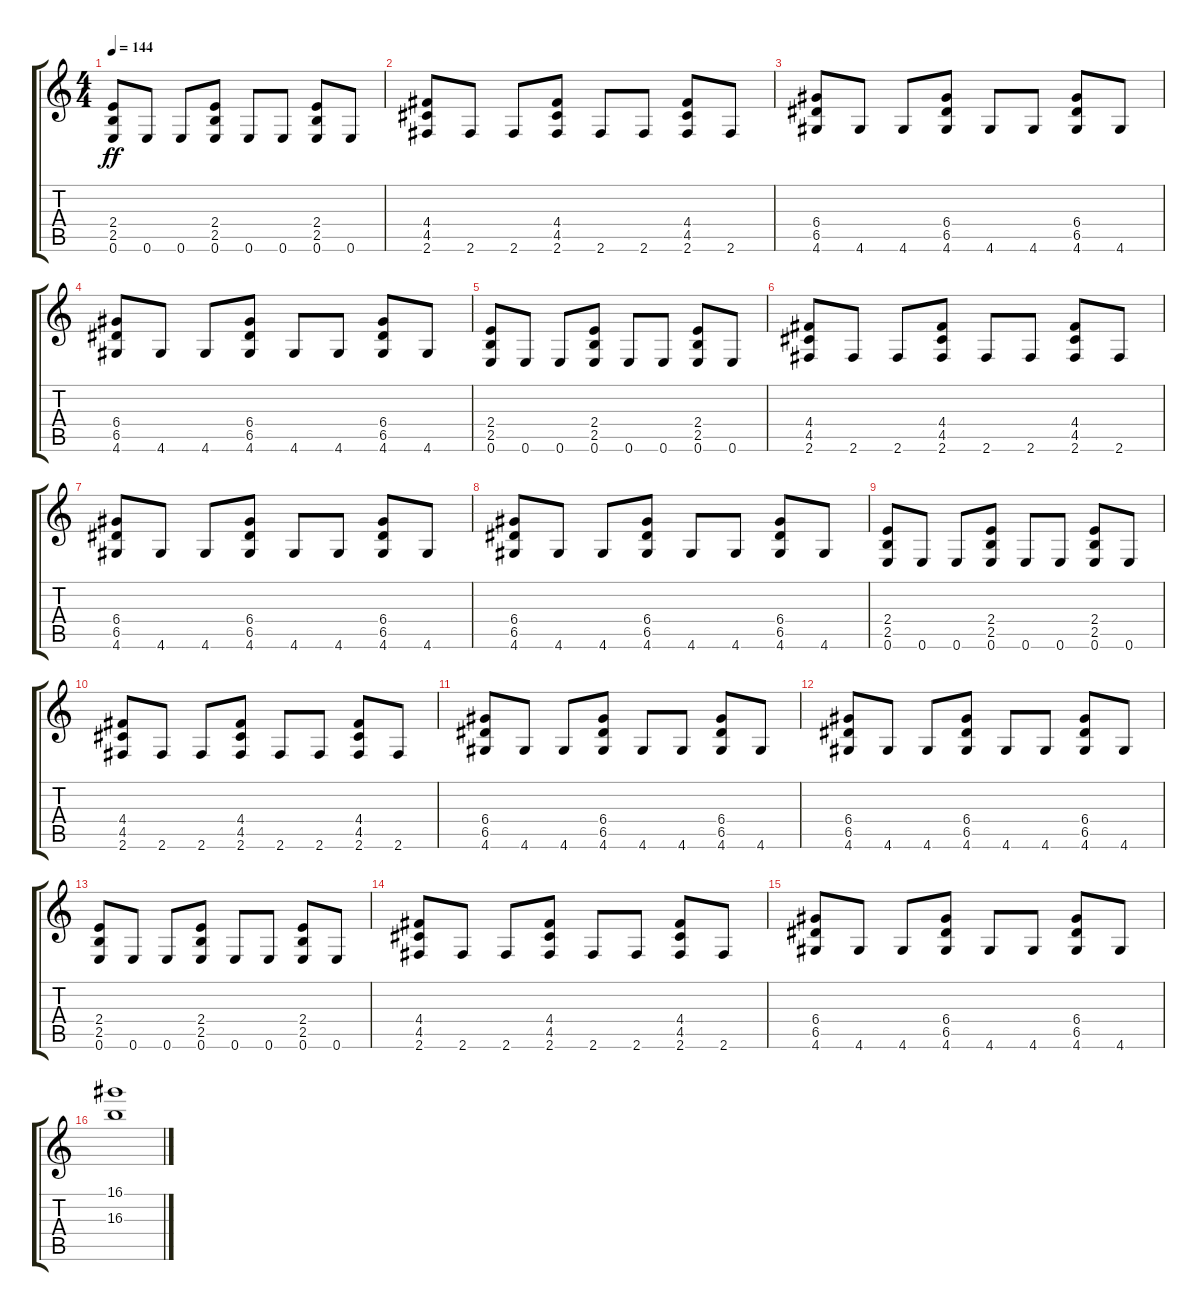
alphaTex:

\track "" {instrument distortionguitar}
\staff {score tabs}
\tuning (E4 B3 G3 D3 A2 E2) {hide}
\ts (4 4)
\tempo 144
\clef g2
\ks c
(2.4 2.5 0.6).8{dy ff} 0.6.8 0.6.8 (2.4 2.5 0.6).8 0.6.8 0.6.8 (2.4 2.5 0.6).8 0.6.8 |
(4.4 4.5 2.6).8 2.6.8 2.6.8 (4.4 4.5 2.6).8 2.6.8 2.6.8 (4.4 4.5 2.6).8 2.6.8 |
(6.4 6.5 4.6).8 4.6.8 4.6.8 (6.4 6.5 4.6).8 4.6.8 4.6.8 (6.4 6.5 4.6).8 4.6.8 |
(6.4 6.5 4.6).8 4.6.8 4.6.8 (6.4 6.5 4.6).8 4.6.8 4.6.8 (6.4 6.5 4.6).8 4.6.8 |
(2.4 2.5 0.6).8 0.6.8 0.6.8 (2.4 2.5 0.6).8 0.6.8 0.6.8 (2.4 2.5 0.6).8 0.6.8 |
(4.4 4.5 2.6).8 2.6.8 2.6.8 (4.4 4.5 2.6).8 2.6.8 2.6.8 (4.4 4.5 2.6).8 2.6.8 |
(6.4 6.5 4.6).8 4.6.8 4.6.8 (6.4 6.5 4.6).8 4.6.8 4.6.8 (6.4 6.5 4.6).8 4.6.8 |
(6.4 6.5 4.6).8 4.6.8 4.6.8 (6.4 6.5 4.6).8 4.6.8 4.6.8 (6.4 6.5 4.6).8 4.6.8 |
(2.4 2.5 0.6).8 0.6.8 0.6.8 (2.4 2.5 0.6).8 0.6.8 0.6.8 (2.4 2.5 0.6).8 0.6.8 |
(4.4 4.5 2.6).8 2.6.8 2.6.8 (4.4 4.5 2.6).8 2.6.8 2.6.8 (4.4 4.5 2.6).8 2.6.8 |
(6.4 6.5 4.6).8 4.6.8 4.6.8 (6.4 6.5 4.6).8 4.6.8 4.6.8 (6.4 6.5 4.6).8 4.6.8 |
(6.4 6.5 4.6).8 4.6.8 4.6.8 (6.4 6.5 4.6).8 4.6.8 4.6.8 (6.4 6.5 4.6).8 4.6.8 |
(2.4 2.5 0.6).8 0.6.8 0.6.8 (2.4 2.5 0.6).8 0.6.8 0.6.8 (2.4 2.5 0.6).8 0.6.8 |
(4.4 4.5 2.6).8 2.6.8 2.6.8 (4.4 4.5 2.6).8 2.6.8 2.6.8 (4.4 4.5 2.6).8 2.6.8 |
(6.4 6.5 4.6).8 4.6.8 4.6.8 (6.4 6.5 4.6).8 4.6.8 4.6.8 (6.4 6.5 4.6).8 4.6.8 |
(16.1 16.3).1
